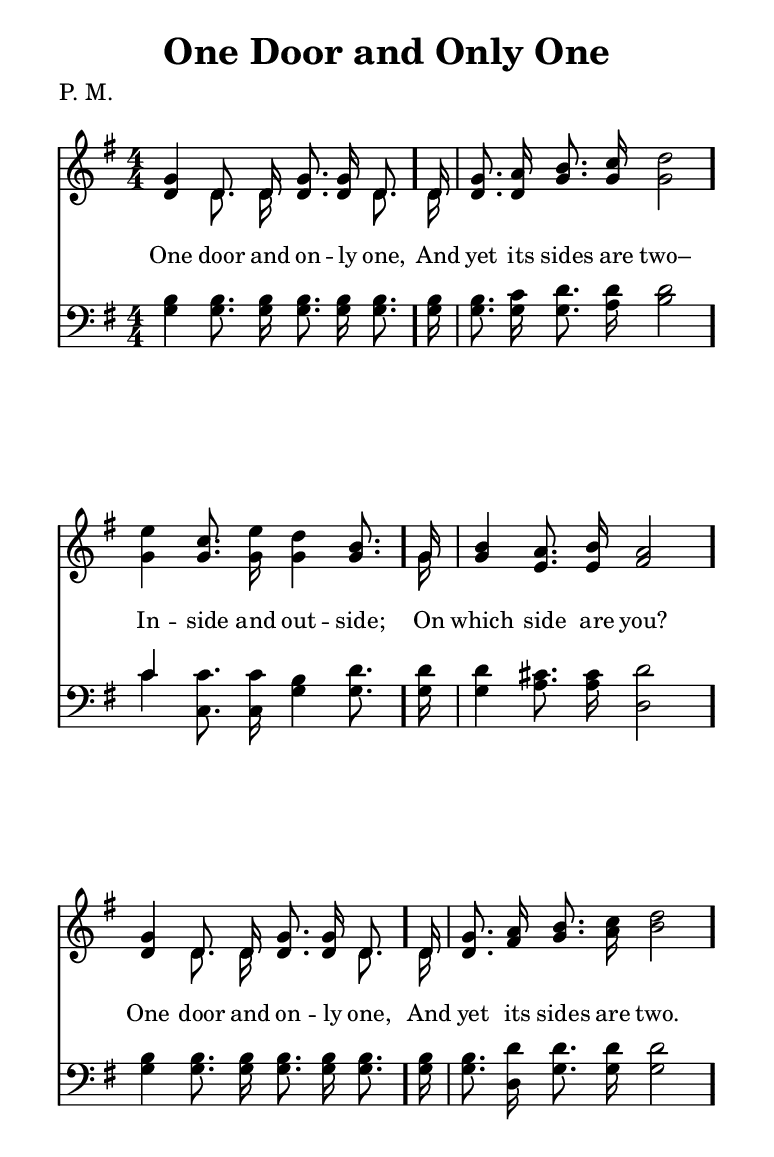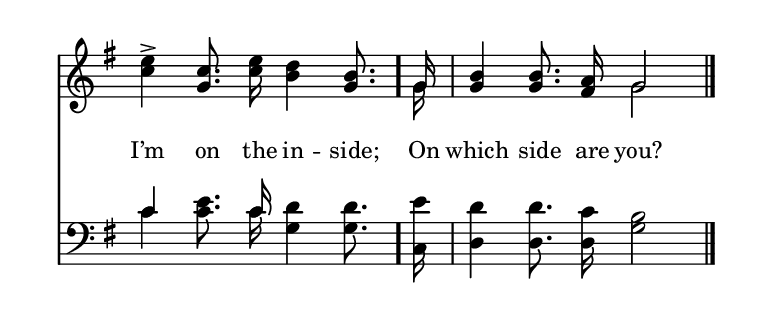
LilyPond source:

\include "common/global.ily"
\paper {
  \include "common/paper.ily"
  ragged-last-bottom = ##t
  system-system-spacing.padding = 14
}

\header{
  %children
  hymnnumber = "351"
  title = "One Door and Only One"
  tunename = ""
  meter = "P. M."
  poet = ""
  composer = ""
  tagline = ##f
}

global = {
  \include "common/overrides.ily"
  \override Staff.TimeSignature.style = #'numbered
  \time 4/4
  \override Score.MetronomeMark.transparent = ##t % hide all fermata changes too
  \tempo 4=80
  \key g \major
  \autoBeamOff
}

patternA = { c4 c8. c16 c8. c16 c8. c16 | c8. c16 c8. c16 c2 | }
patternB = { c4 c8. c16 c4 c8. c16 | c4 c8. c16 c2 | }

notesSoprano = {
\global
\relative c'' {

  \changePitch \patternA { g d d g g d d | g a b c d | }
  \changePitch \patternB { e c e d b g | b a b a | }
  \changePitch \patternA { g d d g g d d | g a b c d | }
  \changePitch \patternB { e-> c e d b g | b b a g | }

  \bar "|."

}
}

notesAlto = {
\global
\relative e' {

  \changePitch \patternA { d d d d d d d | d d g g g | }
  \changePitch \patternB { g g g g g g | g e e fis | }
  \changePitch \patternA { d d d d d d d | d fis g a b | }
  \changePitch \patternB { c g c b g g | g g fis g | }

}
}

notesTenor = {
\global
\relative a {

  \changePitch \patternA { b b b b b b b | b c d d d | }
  \changePitch \patternB { c c c b d d | d cis cis d | }
  \changePitch \patternA { b b b b b b b | b d d d d | }
  \changePitch \patternB { c e c d d e | d d c b | }

}
}

notesBass = {
\global
\relative f {

  \changePitch \patternA { g g g g g g g | g g g a b | }
  \changePitch \patternB { c c, c g' g g | g a a d, | }
  \changePitch \patternA { g g g g g g g | g d g g g | }
  \changePitch \patternB { c c c g g c, | d d d g | }

}
}

wordsA = \lyricmode {

One door and on -- ly one, \bar "."
And yet its sides are two– \bar "."
In -- side and out -- side; \bar "."
On which side are you? \bar "."

One door and on -- ly one, \bar "."
And yet its sides are two. \bar "."
I’m on the in -- side; \bar "."
On which side are you? \bar "."

}

\score {
  \context ChoirStaff <<
    \context Staff = upper <<
      \set Staff.autoBeaming = ##f
      \set ChoirStaff.systemStartDelimiter = #'SystemStartBar
      \set ChoirStaff.printPartCombineTexts = ##f
      \partcombine #'(2 . 9) \notesSoprano \notesAlto
      \context NullVoice = sopranos { \voiceOne << \notesSoprano >> }
      \context NullVoice = altos { \voiceTwo << \notesAlto >> }
      \context Lyrics = one   \lyricsto sopranos \wordsA
    >>
    \context Staff = men <<
      \set Staff.autoBeaming = ##f
      \clef bass
      \set ChoirStaff.printPartCombineTexts = ##f
      \partcombine #'(2 . 9) \notesTenor \notesBass
      \context NullVoice = tenors { \voiceOne << \notesTenor >> }
      \context NullVoice = basses { \voiceTwo << \notesBass >> }
    >>
  >>
  \layout {
    \include "common/layout.ily"
  }
  \midi{
    \include "common/midi.ily"
  }
}

\version "2.19.49"  % necessary for upgrading to future LilyPond versions.

% vi:set et ts=2 sw=2 ai nocindent syntax=lilypond:
